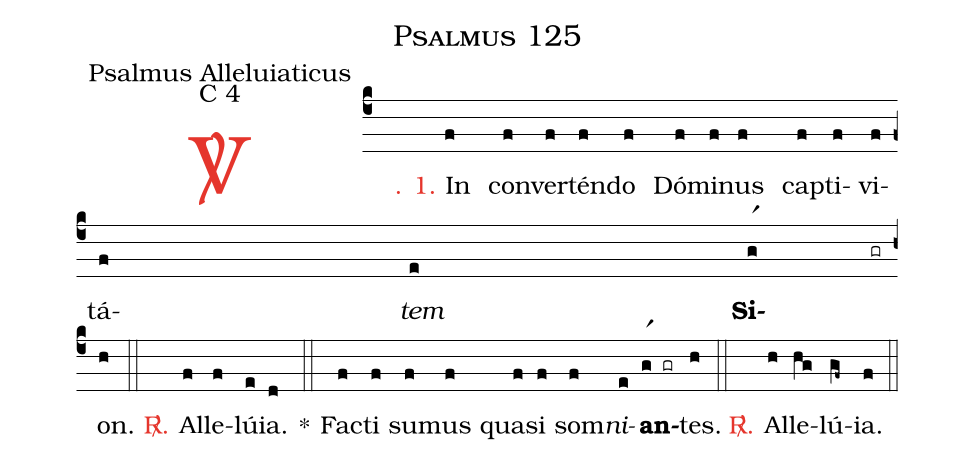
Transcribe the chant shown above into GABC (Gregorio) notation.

name: Psalmus 125;
office-part: Psalmus Alleluiaticus;
mode: C 4;
%%
(c4)

<c><sp>V/</sp>. 1.</c>() In(f) con(f)ver(f)tén(f)do(f) Dó(f)mi(f)nus(f) cap(f)ti(f)vi(f)tá(f)<i>tem</i>(e) <b>Si</b>(gr1 grz)on.(h)

(::)

<nlba><c><sp>R/</sp>.</c>() Al</nlba>(f)le(f)lú(e)ia.(d)

*(::)

Fac(f)ti(f) su(f)mus(f) qua(f)si(f) som(f)<i>ni</i>(e)<b>an</b>(gr1 gr)tes.(h)

(::)

<nlba><c><sp>R/</sp>.</c>() Al</nlba>(h)le(hg)lú(gf~)ia.(f)

(::)
